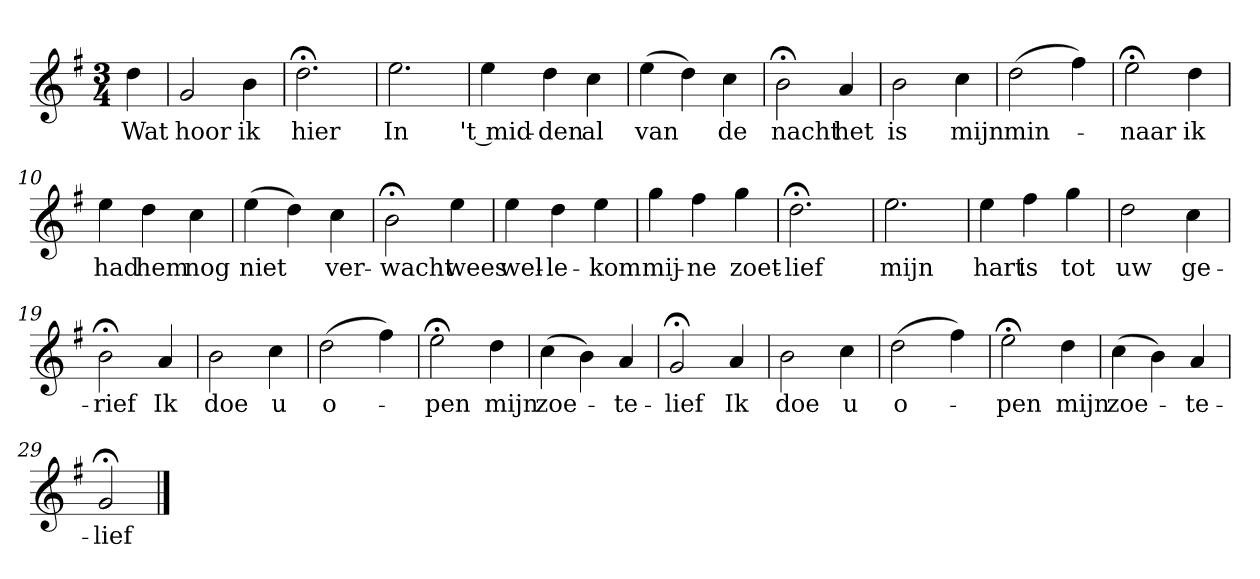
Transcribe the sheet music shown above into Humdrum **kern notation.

**kern	**text
*part1	*part1
*staff1	*staff1
*k[f#]	*
*G:	*
*M3/4	*
*MM120	*
=	=
4dd	Wat
=1	=1
2g	hoor
4b	ik
=2	=2
2.dd;<	hier
=3	=3
2.ee	In
=4	=4
4ee	't mid-
4dd	-den
4cc	al
=5	=5
(4ee	van
4dd)	.
4cc	de
=6	=6
2b;<	nacht
4a	het
=7	=7
2b	is
4cc	mijn
=8	=8
(2dd	min-
4ff#)	.
=9	=9
2ee;<	-naar
4dd	ik
=10	=10
4ee	had
4dd	hem
4cc	nog
=11	=11
(4ee	niet
4dd)	.
4cc	ver-
=12	=12
2b;<	-wacht
4ee	wees
=13	=13
4ee	wel-
4dd	-le-
4ee	-kom
=14	=14
4gg	mij-
4ff#	-ne
4gg	zoet-
=15	=15
2.dd;<	-lief
=16	=16
2.ee	mijn
=17	=17
4ee	hart
4ff#	is
4gg	tot
=18	=18
2dd	uw
4cc	ge-
=19	=19
2b;<	-rief
4a	Ik
=20	=20
2b	doe
4cc	u
=21	=21
(2dd	o-
4ff#)	.
=22	=22
2ee;<	-pen
4dd	mijn
=23	=23
(4cc	zoe-
4b)	.
4a	-te-
=24	=24
2g;<	-lief
4a	Ik
=25	=25
2b	doe
4cc	u
=26	=26
(2dd	o-
4ff#)	.
=27	=27
2ee;<	-pen
4dd	mijn
=28	=28
(4cc	zoe-
4b)	.
4a	-te-
=29	=29
2g;<	-lief
==	==
*-	*-
